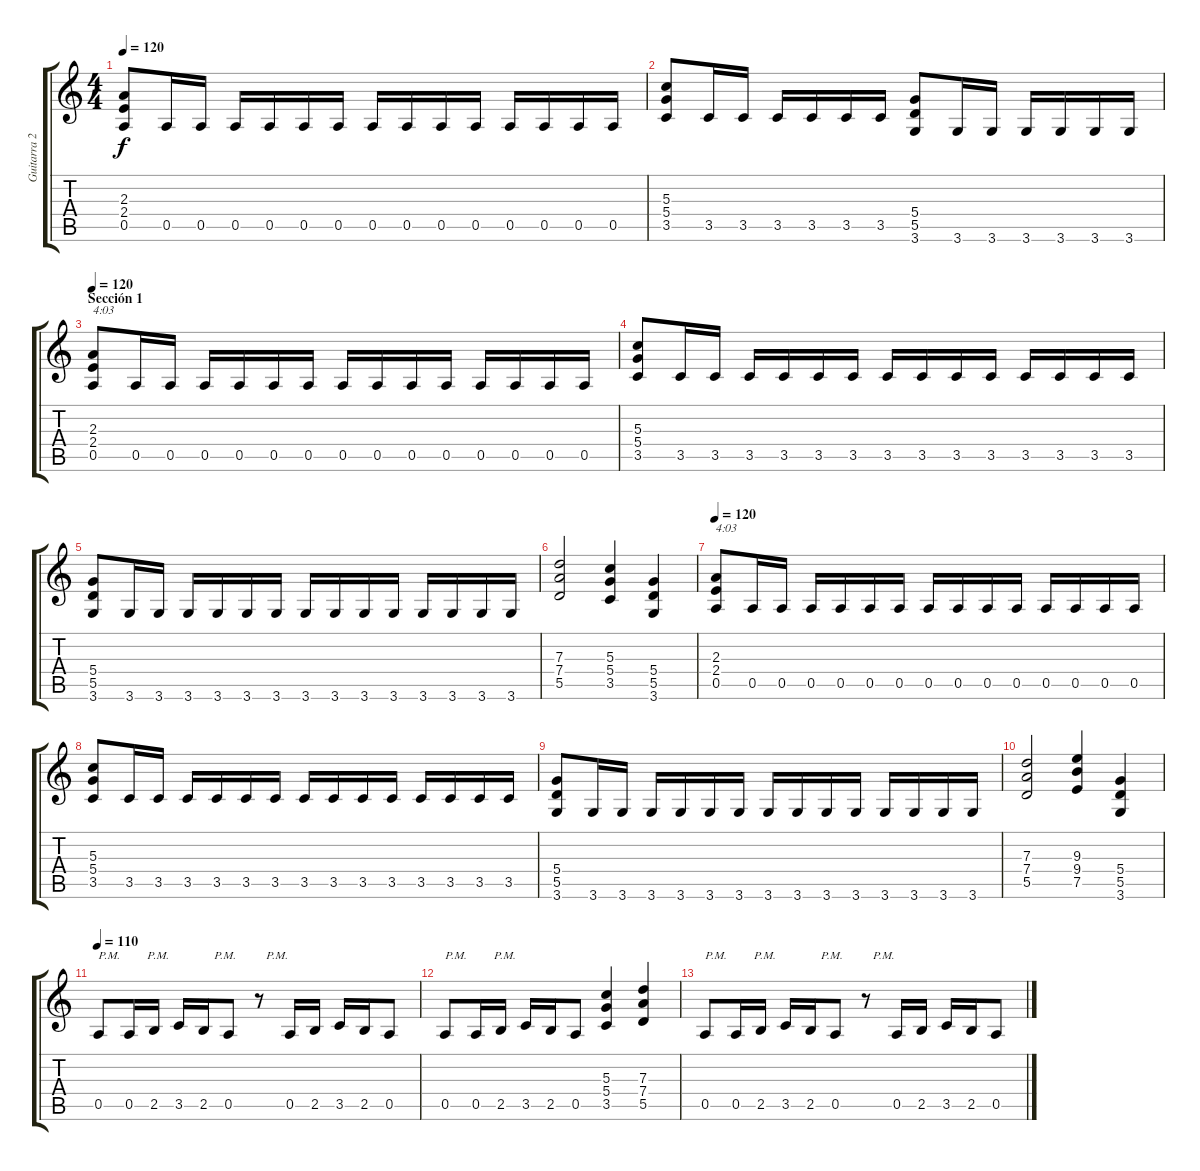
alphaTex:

\track ("Guitarra 2" "Guitarra 2") {instrument distortionguitar}
\staff {score tabs}
\tuning (E4 B3 G3 D3 A2 E2) {hide}
\ts (4 4)
\tempo 120
\clef g2
\ks c
(2.3 2.4 0.5).8{dy f} 0.5.16 0.5.16 0.5.16 0.5.16 0.5.16 0.5.16 0.5.16 0.5.16 0.5.16 0.5.16 0.5.16 0.5.16 0.5.16 0.5.16 |
(5.3 5.4 3.5).8 3.5.16 3.5.16 3.5.16 3.5.16 3.5.16 3.5.16 (5.4 5.5 3.6).8 3.6.16 3.6.16 3.6.16 3.6.16 3.6.16 3.6.16 |
\section ("" "Sección 1")
\tempo 120
(2.3 2.4 0.5).8{txt "4:03"} 0.5.16 0.5.16 0.5.16 0.5.16 0.5.16 0.5.16 0.5.16 0.5.16 0.5.16 0.5.16 0.5.16 0.5.16 0.5.16 0.5.16 |
(5.3 5.4 3.5).8 3.5.16 3.5.16 3.5.16 3.5.16 3.5.16 3.5.16 3.5.16 3.5.16 3.5.16 3.5.16 3.5.16 3.5.16 3.5.16 3.5.16 |
(5.4 5.5 3.6).8 3.6.16 3.6.16 3.6.16 3.6.16 3.6.16 3.6.16 3.6.16 3.6.16 3.6.16 3.6.16 3.6.16 3.6.16 3.6.16 3.6.16 |
(7.3 7.4 5.5).2 (5.3 5.4 3.5).4 (5.4 5.5 3.6).4 |
\tempo 120
(2.3 2.4 0.5).8{txt "4:03"} 0.5.16 0.5.16 0.5.16 0.5.16 0.5.16 0.5.16 0.5.16 0.5.16 0.5.16 0.5.16 0.5.16 0.5.16 0.5.16 0.5.16 |
(5.3 5.4 3.5).8 3.5.16 3.5.16 3.5.16 3.5.16 3.5.16 3.5.16 3.5.16 3.5.16 3.5.16 3.5.16 3.5.16 3.5.16 3.5.16 3.5.16 |
(5.4 5.5 3.6).8 3.6.16 3.6.16 3.6.16 3.6.16 3.6.16 3.6.16 3.6.16 3.6.16 3.6.16 3.6.16 3.6.16 3.6.16 3.6.16 3.6.16 |
(7.3 7.4 5.5).2 (9.3 9.4 7.5).4 (5.4 5.5 3.6).4 |
\tempo 110
0.5.8{txt "P.M.         P.M.               P.M.          P.M."} 0.5.16 2.5.16 3.5.16 2.5.16 0.5.8 r.8 0.5.16 2.5.16 3.5.16 2.5.16 0.5.8 |
0.5.8{txt "P.M.         P.M.               "} 0.5.16 2.5.16 3.5.16 2.5.16 0.5.8 (5.3 5.4 3.5).4 (7.3 7.4 5.5).4 |
0.5.8{txt "P.M.         P.M.               P.M.          P.M."} 0.5.16 2.5.16 3.5.16 2.5.16 0.5.8 r.8 0.5.16 2.5.16 3.5.16 2.5.16 0.5.8
